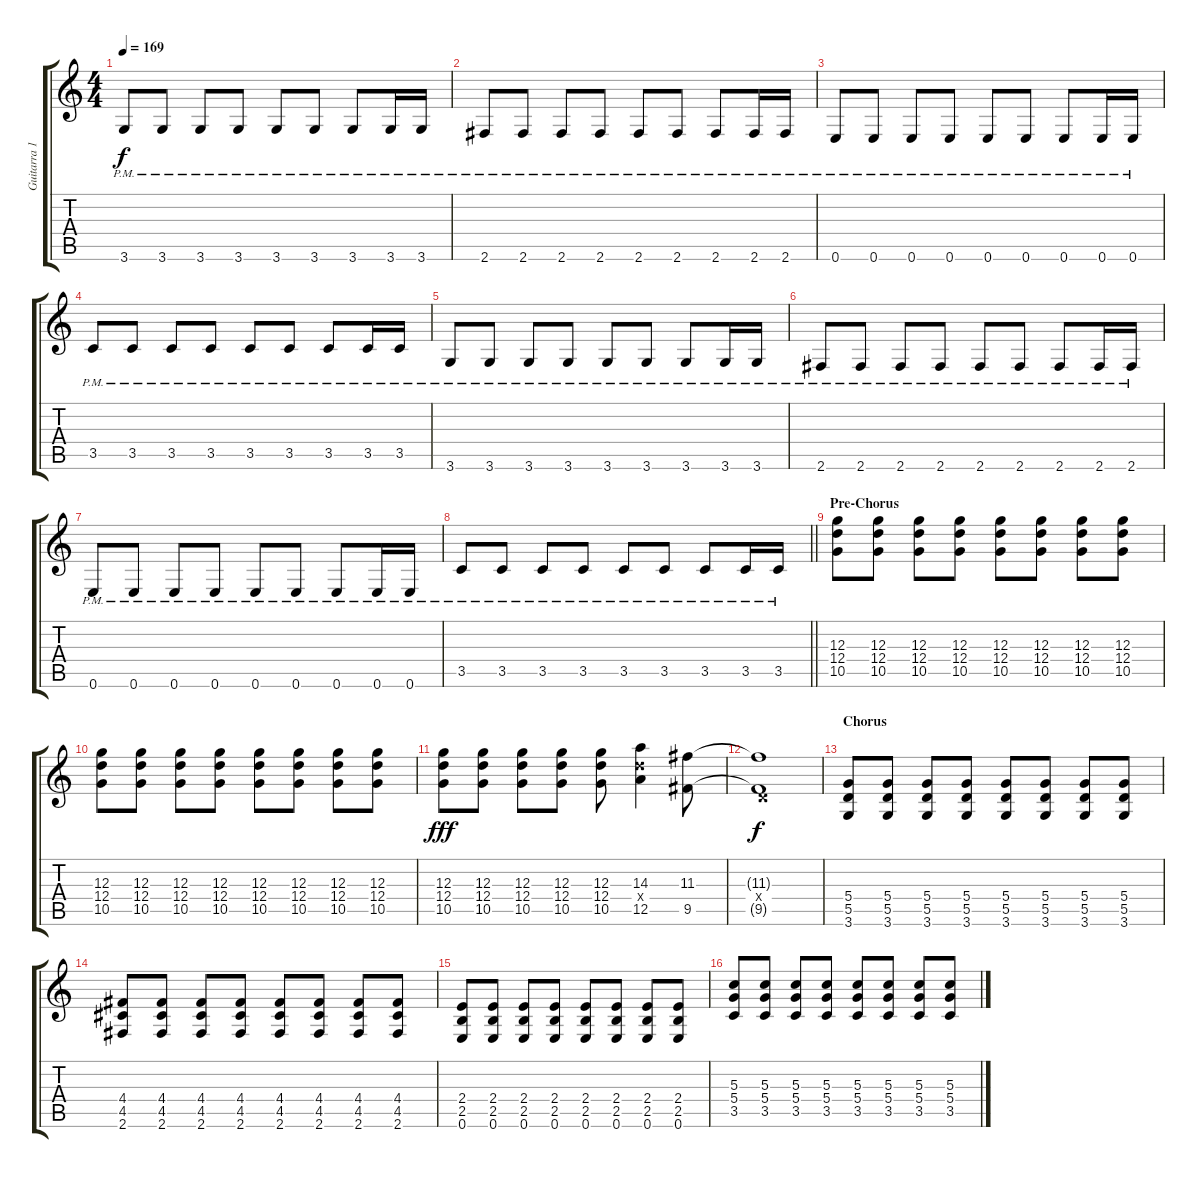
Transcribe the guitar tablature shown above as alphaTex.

\track ("Guitarra 1 - Mathias" "Guitarra 1") {instrument overdrivenguitar}
\staff {score tabs}
\tuning (E4 B3 G3 D3 A2 E2) {hide}
\ts (4 4)
\tempo 169
\clef g2
\ks c
3.6{pm}.8{dy f} 3.6{pm}.8 3.6{pm}.8 3.6{pm}.8 3.6{pm}.8 3.6{pm}.8 3.6{pm}.8 3.6{pm}.16 3.6{pm}.16 |
2.6{pm}.8 2.6{pm}.8 2.6{pm}.8 2.6{pm}.8 2.6{pm}.8 2.6{pm}.8 2.6{pm}.8 2.6{pm}.16 2.6{pm}.16 |
0.6{pm}.8 0.6{pm}.8 0.6{pm}.8 0.6{pm}.8 0.6{pm}.8 0.6{pm}.8 0.6{pm}.8 0.6{pm}.16 0.6{pm}.16 |
3.5{pm}.8 3.5{pm}.8 3.5{pm}.8 3.5{pm}.8 3.5{pm}.8 3.5{pm}.8 3.5{pm}.8 3.5{pm}.16 3.5{pm}.16 |
3.6{pm}.8 3.6{pm}.8 3.6{pm}.8 3.6{pm}.8 3.6{pm}.8 3.6{pm}.8 3.6{pm}.8 3.6{pm}.16 3.6{pm}.16 |
2.6{pm}.8 2.6{pm}.8 2.6{pm}.8 2.6{pm}.8 2.6{pm}.8 2.6{pm}.8 2.6{pm}.8 2.6{pm}.16 2.6{pm}.16 |
0.6{pm}.8 0.6{pm}.8 0.6{pm}.8 0.6{pm}.8 0.6{pm}.8 0.6{pm}.8 0.6{pm}.8 0.6{pm}.16 0.6{pm}.16 |
\barLineRight lightlight
3.5{pm}.8 3.5{pm}.8 3.5{pm}.8 3.5{pm}.8 3.5{pm}.8 3.5{pm}.8 3.5{pm}.8 3.5{pm}.16 3.5{pm}.16 |
\section ("" "Pre-Chorus")
(12.3 12.4 10.5).8 (12.3 12.4 10.5).8 (12.3 12.4 10.5).8 (12.3 12.4 10.5).8 (12.3 12.4 10.5).8 (12.3 12.4 10.5).8 (12.3 12.4 10.5).8 (12.3 12.4 10.5).8 |
(12.3 12.4 10.5).8 (12.3 12.4 10.5).8 (12.3 12.4 10.5).8 (12.3 12.4 10.5).8 (12.3 12.4 10.5).8 (12.3 12.4 10.5).8 (12.3 12.4 10.5).8 (12.3 12.4 10.5).8 |
(12.3 12.4 10.5).8{dy fff} (12.3 12.4 10.5).8 (12.3 12.4 10.5).8 (12.3 12.4 10.5).8 (12.3 12.4 10.5).8 (14.3 12.4{x} 12.5).4 (11.3 9.5).8 |
(11.3{t} 0.4{x} 9.5{t}).1{dy f} |
\section ("" "Chorus")
(5.4 5.5 3.6).8 (5.4 5.5 3.6).8 (5.4 5.5 3.6).8 (5.4 5.5 3.6).8 (5.4 5.5 3.6).8 (5.4 5.5 3.6).8 (5.4 5.5 3.6).8 (5.4 5.5 3.6).8 |
(4.4 4.5 2.6).8 (4.4 4.5 2.6).8 (4.4 4.5 2.6).8 (4.4 4.5 2.6).8 (4.4 4.5 2.6).8 (4.4 4.5 2.6).8 (4.4 4.5 2.6).8 (4.4 4.5 2.6).8 |
(2.4 2.5 0.6).8 (2.4 2.5 0.6).8 (2.4 2.5 0.6).8 (2.4 2.5 0.6).8 (2.4 2.5 0.6).8 (2.4 2.5 0.6).8 (2.4 2.5 0.6).8 (2.4 2.5 0.6).8 |
(5.3 5.4 3.5).8 (5.3 5.4 3.5).8 (5.3 5.4 3.5).8 (5.3 5.4 3.5).8 (5.3 5.4 3.5).8 (5.3 5.4 3.5).8 (5.3 5.4 3.5).8 (5.3 5.4 3.5).8
